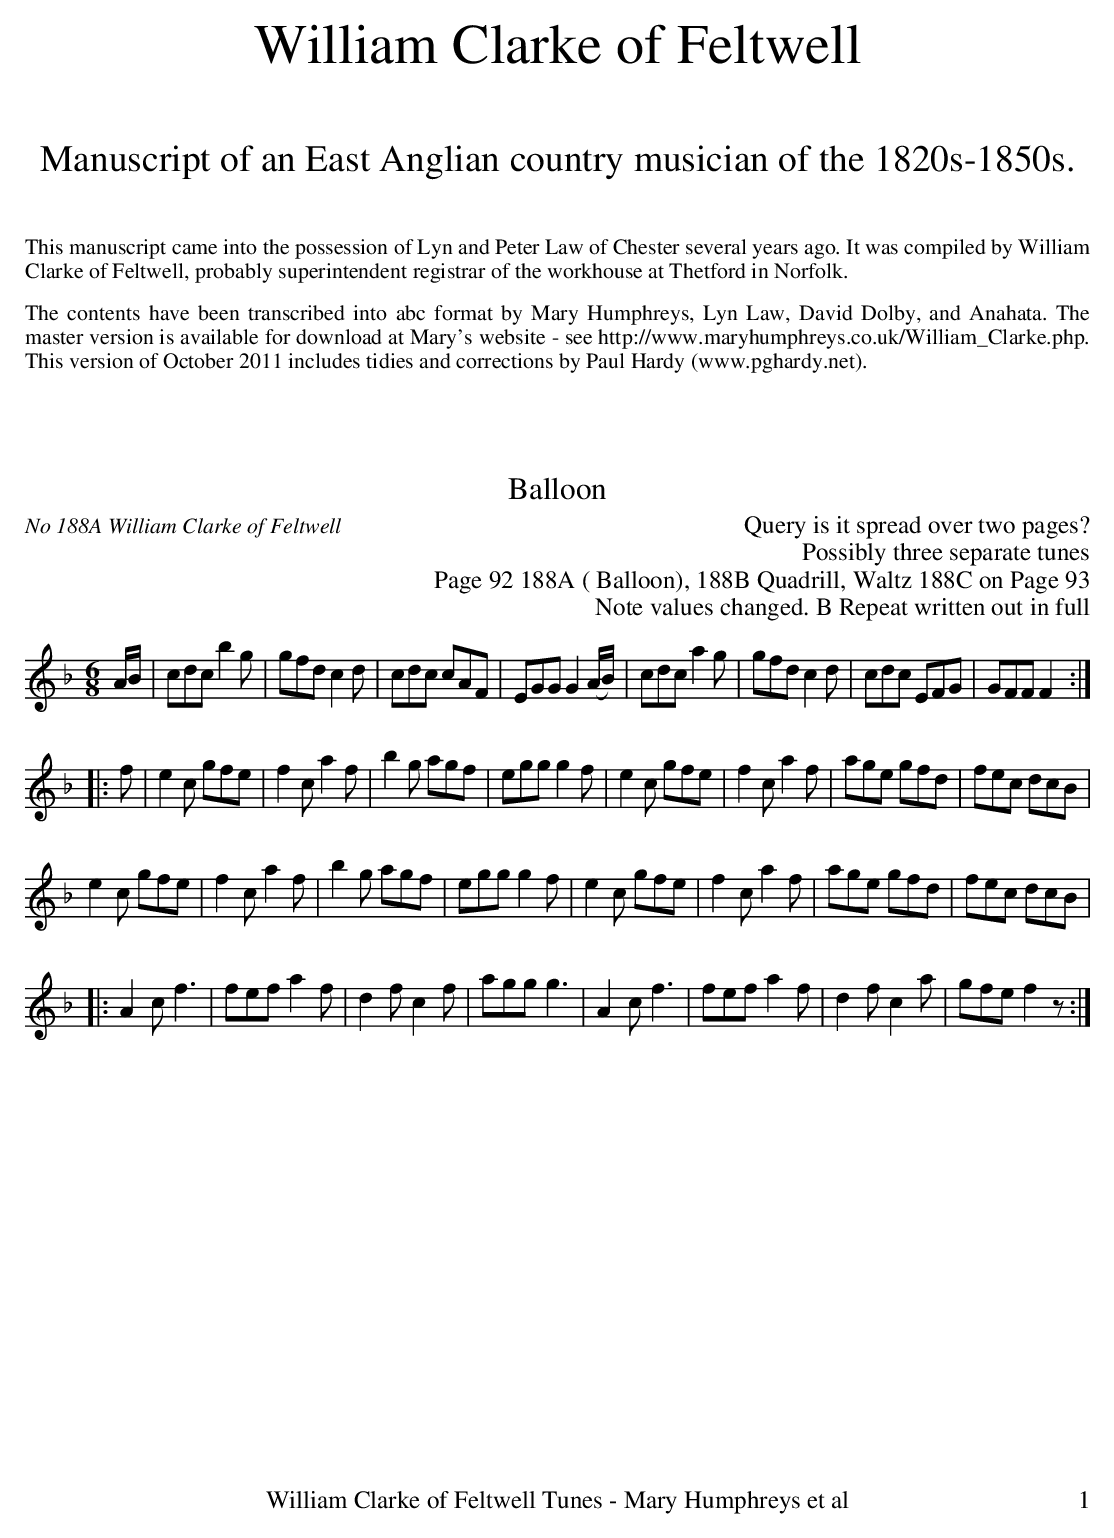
X:1A
T:Balloon
O:No 188A William Clarke of Feltwell
M:6/8
L:1/8
K:F
A/B/|cdc b2g|gfd c2d|cdc cAF|EGG G2 (A/B/)|cdc a2g|gfd c2 d|cdc EFG|GFF F2:|
|:f|e2 c gfe|f2c a2 f|b2g agf|egg g2 f|e2 c gfe|f2c a2 f|age gfd|fec dcB|
e2c gfe|f2c a2 f|b2g agf|egg g2 f|e2 c gfe|f2c a2 f|age gfd|fec dcB|
|:A2c f3|fef a2f|d2f c2 f|agg g3|A2 c f3|fef a2 f|d2f c2 a|gfe f2z:|
